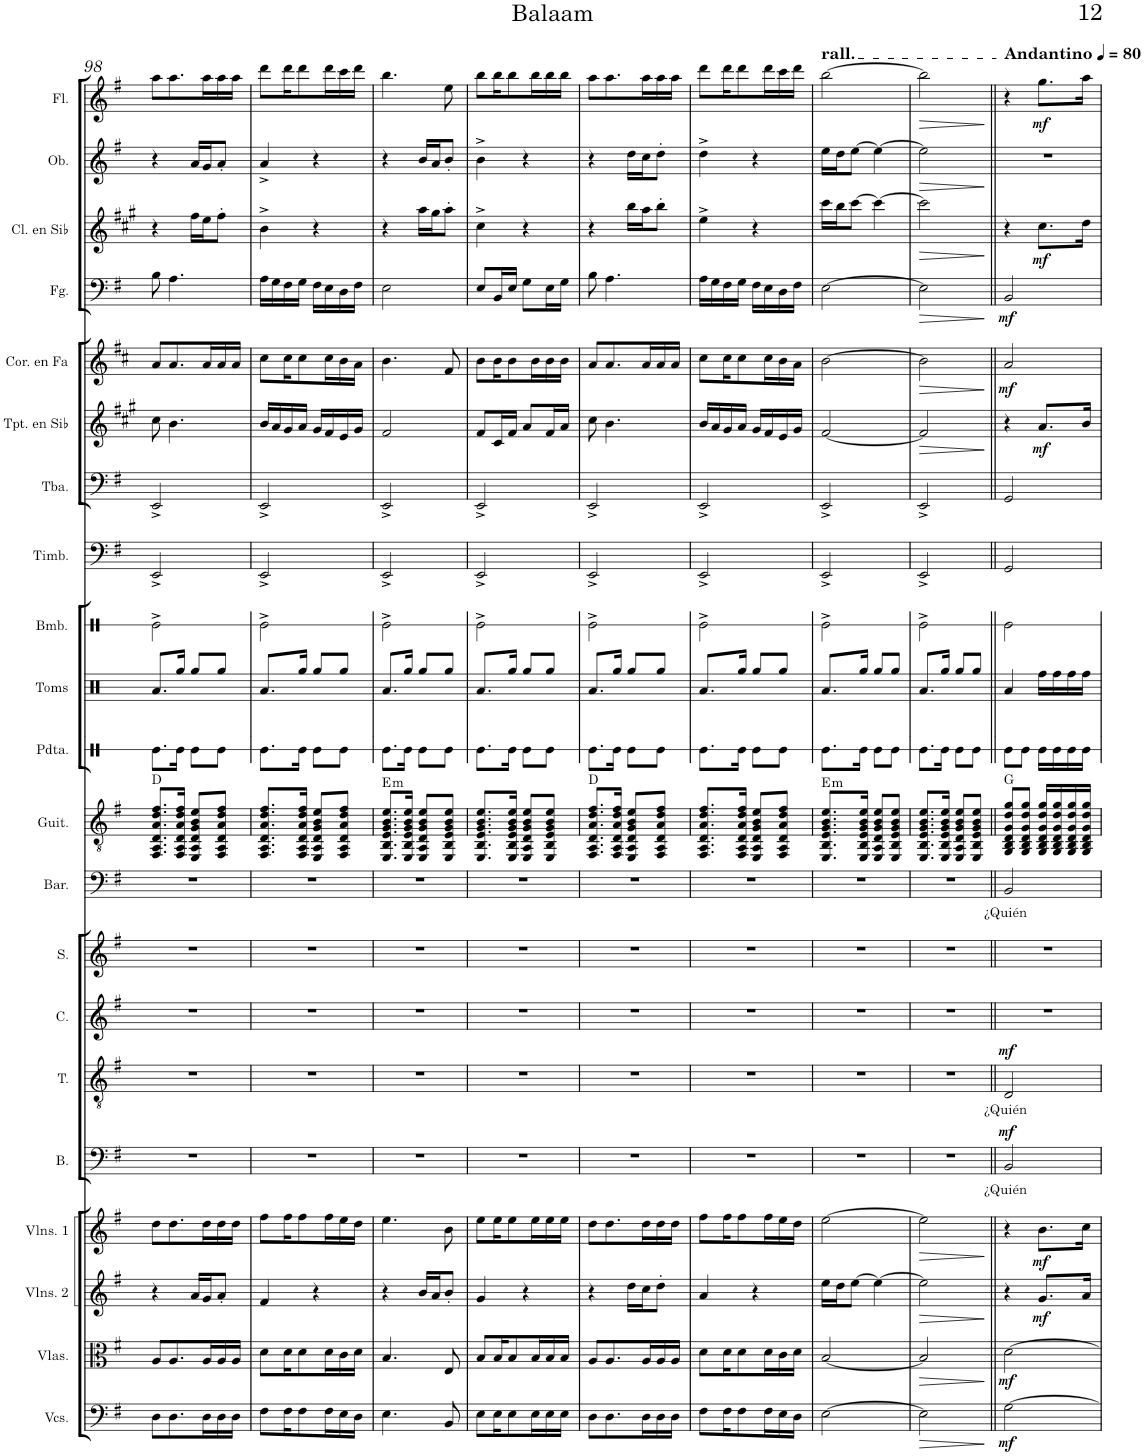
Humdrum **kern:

**kern	**dynam	**kern	**dynam	**kern	**dynam	**kern	**dynam	**kern	**text	**dynam	**kern	**text	**dynam	**kern	**kern	**kern	**text	**kern	**harte	**kern	**kern	**kern	**kern	**kern	**kern	**dynam	**kern	**dynam	**kern	**dynam	**kern	**dynam	**kern	**dynam	**kern	**dynam
*part21	*part21	*part20	*part20	*part19	*part19	*part18	*part18	*part17	*part17	*part17	*part16	*part16	*part16	*part15	*part14	*part13	*part13	*part12	*part12	*part11	*part10	*part9	*part8	*part7	*part6	*part6	*part5	*part5	*part4	*part4	*part3	*part3	*part2	*part2	*part1	*part1
*staff21	*staff21	*staff20	*staff20	*staff19	*staff19	*staff18	*staff18	*staff17	*staff17	*staff17	*staff16	*staff16	*staff16	*staff15	*staff14	*staff13	*staff13	*staff12	*	*staff11	*staff10	*staff9	*staff8	*staff7	*staff6	*staff6	*staff5	*staff5	*staff4	*staff4	*staff3	*staff3	*staff2	*staff2	*staff1	*staff1
*I"Violonchelos	*	*I"Violas	*	*I"Violines 2	*	*I"Violines 1	*	*I"Bajo	*	*	*I"Tenor	*	*	*I"Contralto	*I"Soprano	*I"Barítono	*	*I"Guitarra clásica	*	*I"Pandereta	*I"Toms	*I"Bombo	*I"Timbales	*I"Tuba	*I"Trompeta en Sib	*	*I"Trompa en Fa	*	*I"Fagot	*	*I"Clarinete en Sib	*	*I"Oboe	*	*I"Flauta	*
*I'Vcs.	*	*I'Vlas.	*	*I'Vlns. 2	*	*I'Vlns. 1	*	*I'B.	*	*	*I'T.	*	*	*I'C.	*I'S.	*I'Bar.	*	*I'Guit.	*	*I'Pdta.	*I'Toms	*I'Bmb.	*I'Timb.	*I'Tba.	*I'Tpt. en Sib	*	*	*	*I'Fg.	*	*I'Cl. en Sib	*	*I'Ob.	*	*I'Fl.	*
!!LO:PB:g=z
*clefF4	*	*clefC3	*	*clefG2	*	*clefG2	*	*clefF4	*	*	*clefGv2	*	*	*clefG2	*clefG2	*clefF4	*	*clefGv2	*	*clefX	*clefX	*clefX	*clefF4	*clefF4	*clefG2	*	*clefG2	*	*clefF4	*	*clefG2	*	*clefG2	*	*clefG2	*
*	*	*	*	*	*	*	*	*	*	*	*	*	*	*	*	*	*	*	*	*	*	*	*	*	*Trd1c2	*	*Trd4c7	*	*	*	*Trd1c2	*	*	*	*	*
*k[f#]	*	*k[f#]	*	*k[f#]	*	*k[f#]	*	*k[f#]	*	*	*k[f#]	*	*	*k[f#]	*k[f#]	*k[f#]	*	*k[f#]	*	*k[]	*k[]	*k[]	*k[f#]	*k[f#]	*k[f#c#g#]	*	*k[f#c#]	*	*k[f#]	*	*k[f#c#g#]	*	*k[f#]	*	*k[f#]	*
*M2/4	*	*M2/4	*	*M2/4	*	*M2/4	*	*M2/4	*	*	*M2/4	*	*	*M2/4	*M2/4	*M2/4	*	*M2/4	*	*M2/4	*M2/4	*M2/4	*M2/4	*M2/4	*M2/4	*	*M2/4	*	*M2/4	*	*M2/4	*	*M2/4	*	*M2/4	*
=98	=98	=98	=98	=98	=98	=98	=98	=98	=98	=98	=98	=98	=98	=98	=98	=98	=98	=98	=98	=98	=98	=98	=98	=98	=98	=98	=98	=98	=98	=98	=98	=98	=98	=98	=98	=98
8D\L	.	8A/L	.	4r	.	8dd\L	.	2r	.	.	2r	.	.	2r	2r	2r	.	8.FF#/ 8.AA/ 8.D/ 8.A/ 8.d/ 8.f#/L	D:maj	8.Re\L	8.Ra/L	2Re^\	2EE^/	2EE^/	8cc#\	.	8a/L	.	8B\	.	4r	.	4r	.	8aa\L	.
8.D\	.	8.A/	.	.	.	8.dd\	.	.	.	.	.	.	.	.	.	.	.	.	.	.	.	.	.	.	4.b\	.	8.a/	.	4.A\	.	.	.	.	.	8.aa\	.
.	.	.	.	.	.	.	.	.	.	.	.	.	.	.	.	.	.	16FF#/ 16AA/ 16D/ 16A/ 16d/ 16f#/Jk	.	16Re\Jk	16Rgg/Jk	.	.	.	.	.	.	.	.	.	.	.	.	.	.	.
.	.	.	.	16a/LL	.	.	.	.	.	.	.	.	.	.	.	.	.	8EE/ 8AA/ 8D/ 8G/ 8B/ 8e/L	.	8Re\L	8Rgg/L	.	.	.	.	.	.	.	.	.	16ff#\LL	.	16a/LL	.	.	.
16D\L	.	16A/L	.	16g/J	.	16dd\L	.	.	.	.	.	.	.	.	.	.	.	.	.	.	.	.	.	.	.	.	16a/L	.	.	.	16ee\J	.	16g/J	.	16aa\L	.
16D\	.	16A/	.	8a'/J	.	16dd\	.	.	.	.	.	.	.	.	.	.	.	8FF#/ 8AA/ 8D/ 8A/ 8d/ 8f#/J	.	8Re\J	8Rgg/J	.	.	.	.	.	16a/	.	.	.	8ff#'\J	.	8a'/J	.	16aa\	.
16D\JJ	.	16A/JJ	.	.	.	16dd\JJ	.	.	.	.	.	.	.	.	.	.	.	.	.	.	.	.	.	.	.	.	16a/JJ	.	.	.	.	.	.	.	16aa\JJ	.
=99	=99	=99	=99	=99	=99	=99	=99	=99	=99	=99	=99	=99	=99	=99	=99	=99	=99	=99	=99	=99	=99	=99	=99	=99	=99	=99	=99	=99	=99	=99	=99	=99	=99	=99	=99	=99
8F#\L	.	8d\L	.	4f#/	.	8ff#\L	.	2r	.	.	2r	.	.	2r	2r	2r	.	8.FF#/ 8.AA/ 8.D/ 8.A/ 8.d/ 8.f#/L	.	8.Re\L	8.Ra/L	2Re^\	2EE^/	2EE^/	16b/LL	.	8cc#\L	.	16A\LL	.	4b^\	.	4a^/	.	8ddd\L	.
.	.	.	.	.	.	.	.	.	.	.	.	.	.	.	.	.	.	.	.	.	.	.	.	.	16a/	.	.	.	16G\	.	.	.	.	.	.	.
16F#\K	.	16d\K	.	.	.	16ff#\K	.	.	.	.	.	.	.	.	.	.	.	.	.	.	.	.	.	.	16g#/	.	16cc#\K	.	16F#\	.	.	.	.	.	16ddd\K	.
8F#\	.	8d\	.	.	.	8ff#\	.	.	.	.	.	.	.	.	.	.	.	16FF#/ 16AA/ 16D/ 16A/ 16d/ 16f#/Jk	.	16Re\Jk	16Rgg/Jk	.	.	.	16a/JJ	.	8cc#\	.	16G\JJ	.	.	.	.	.	8ddd\	.
.	.	.	.	4r	.	.	.	.	.	.	.	.	.	.	.	.	.	8EE/ 8AA/ 8D/ 8G/ 8B/ 8e/L	.	8Re\L	8Rgg/L	.	.	.	16g#/LL	.	.	.	16F#\LL	.	4r	.	4r	.	.	.
16F#\L	.	16d\L	.	.	.	16ff#\L	.	.	.	.	.	.	.	.	.	.	.	.	.	.	.	.	.	.	16f#/	.	16cc#\L	.	16E\	.	.	.	.	.	16ddd\L	.
16E\	.	16c\	.	.	.	16ee\	.	.	.	.	.	.	.	.	.	.	.	8FF#/ 8AA/ 8D/ 8A/ 8d/ 8f#/J	.	8Re\J	8Rgg/J	.	.	.	16e/	.	16b\	.	16D\	.	.	.	.	.	16ccc\	.
16D\JJ	.	16d\JJ	.	.	.	16dd\JJ	.	.	.	.	.	.	.	.	.	.	.	.	.	.	.	.	.	.	16g#/JJ	.	16a\JJ	.	16F#\JJ	.	.	.	.	.	16ddd\JJ	.
=100	=100	=100	=100	=100	=100	=100	=100	=100	=100	=100	=100	=100	=100	=100	=100	=100	=100	=100	=100	=100	=100	=100	=100	=100	=100	=100	=100	=100	=100	=100	=100	=100	=100	=100	=100	=100
!	!	!	!	!	!	!	!	!	!	!	!	!	!	!	!	!	!	!	!LO:H:kt=m	!	!	!	!	!	!	!	!	!	!	!	!	!	!	!	!	!
4.E\	.	4.B/	.	4r	.	4.ee\	.	2r	.	.	2r	.	.	2r	2r	2r	.	8.EE/ 8.BB/ 8.E/ 8.G/ 8.B/ 8.e/L	E:min	8.Re\L	8.Ra/L	2Re^\	2EE^/	2EE^/	2f#/	.	4.b\	.	2E\	.	4r	.	4r	.	4.bb\	.
.	.	.	.	.	.	.	.	.	.	.	.	.	.	.	.	.	.	16EE/ 16BB/ 16E/ 16G/ 16B/ 16e/Jk	.	16Re\Jk	16Rgg/Jk	.	.	.	.	.	.	.	.	.	.	.	.	.	.	.
.	.	.	.	16b/LL	.	.	.	.	.	.	.	.	.	.	.	.	.	8EE/ 8AA/ 8D/ 8G/ 8B/ 8e/L	.	8Re\L	8Rgg/L	.	.	.	.	.	.	.	.	.	16aa\LL	.	16b/LL	.	.	.
.	.	.	.	16a/J	.	.	.	.	.	.	.	.	.	.	.	.	.	.	.	.	.	.	.	.	.	.	.	.	.	.	16gg#\J	.	16a/J	.	.	.
8BB/	.	8E/	.	8b'/J	.	8b\	.	.	.	.	.	.	.	.	.	.	.	8EE/ 8BB/ 8E/ 8G/ 8B/ 8e/J	.	8Re\J	8Rgg/J	.	.	.	.	.	8f#/	.	.	.	8aa'\J	.	8b'/J	.	8ee\	.
=101	=101	=101	=101	=101	=101	=101	=101	=101	=101	=101	=101	=101	=101	=101	=101	=101	=101	=101	=101	=101	=101	=101	=101	=101	=101	=101	=101	=101	=101	=101	=101	=101	=101	=101	=101	=101
8E\L	.	8B/L	.	4g/	.	8ee\L	.	2r	.	.	2r	.	.	2r	2r	2r	.	8.EE/ 8.BB/ 8.E/ 8.G/ 8.B/ 8.e/L	.	8.Re\L	8.Ra/L	2Re^\	2EE^/	2EE^/	8f#/L	.	8b\L	.	8E/L	.	4cc#^\	.	4b^\	.	8bb\L	.
16E\K	.	16B/K	.	.	.	16ee\K	.	.	.	.	.	.	.	.	.	.	.	.	.	.	.	.	.	.	16c#/L	.	16b\K	.	16BB/L	.	.	.	.	.	16bb\K	.
8E\	.	8B/	.	.	.	8ee\	.	.	.	.	.	.	.	.	.	.	.	16EE/ 16BB/ 16E/ 16G/ 16B/ 16e/Jk	.	16Re\Jk	16Rgg/Jk	.	.	.	16f#/JJ	.	8b\	.	16E/JJ	.	.	.	.	.	8bb\	.
.	.	.	.	4r	.	.	.	.	.	.	.	.	.	.	.	.	.	8EE/ 8AA/ 8D/ 8G/ 8B/ 8e/L	.	8Re\L	8Rgg/L	.	.	.	8a/L	.	.	.	8G\L	.	4r	.	4r	.	.	.
16E\L	.	16B/L	.	.	.	16ee\L	.	.	.	.	.	.	.	.	.	.	.	.	.	.	.	.	.	.	.	.	16b\L	.	.	.	.	.	.	.	16bb\L	.
16E\	.	16B/	.	.	.	16ee\	.	.	.	.	.	.	.	.	.	.	.	8EE/ 8BB/ 8E/ 8G/ 8B/ 8e/J	.	8Re\J	8Rgg/J	.	.	.	16f#/L	.	16b\	.	16E\L	.	.	.	.	.	16bb\	.
16E\JJ	.	16B/JJ	.	.	.	16ee\JJ	.	.	.	.	.	.	.	.	.	.	.	.	.	.	.	.	.	.	16a/JJ	.	16b\JJ	.	16G\JJ	.	.	.	.	.	16bb\JJ	.
=102	=102	=102	=102	=102	=102	=102	=102	=102	=102	=102	=102	=102	=102	=102	=102	=102	=102	=102	=102	=102	=102	=102	=102	=102	=102	=102	=102	=102	=102	=102	=102	=102	=102	=102	=102	=102
8D\L	.	8A/L	.	4r	.	8dd\L	.	2r	.	.	2r	.	.	2r	2r	2r	.	8.FF#/ 8.AA/ 8.D/ 8.A/ 8.d/ 8.f#/L	D:maj	8.Re\L	8.Ra/L	2Re^\	2EE^/	2EE^/	8cc#\	.	8a/L	.	8B\	.	4r	.	4r	.	8aa\L	.
8.D\	.	8.A/	.	.	.	8.dd\	.	.	.	.	.	.	.	.	.	.	.	.	.	.	.	.	.	.	4.b\	.	8.a/	.	4.A\	.	.	.	.	.	8.aa\	.
.	.	.	.	.	.	.	.	.	.	.	.	.	.	.	.	.	.	16FF#/ 16AA/ 16D/ 16A/ 16d/ 16f#/Jk	.	16Re\Jk	16Rgg/Jk	.	.	.	.	.	.	.	.	.	.	.	.	.	.	.
.	.	.	.	16dd\LL	.	.	.	.	.	.	.	.	.	.	.	.	.	8EE/ 8AA/ 8D/ 8G/ 8B/ 8e/L	.	8Re\L	8Rgg/L	.	.	.	.	.	.	.	.	.	16bb\LL	.	16dd\LL	.	.	.
16D\L	.	16A/L	.	16cc\J	.	16dd\L	.	.	.	.	.	.	.	.	.	.	.	.	.	.	.	.	.	.	.	.	16a/L	.	.	.	16aa\J	.	16cc\J	.	16aa\L	.
16D\	.	16A/	.	8dd'\J	.	16dd\	.	.	.	.	.	.	.	.	.	.	.	8FF#/ 8AA/ 8D/ 8A/ 8d/ 8f#/J	.	8Re\J	8Rgg/J	.	.	.	.	.	16a/	.	.	.	8bb'\J	.	8dd'\J	.	16aa\	.
16D\JJ	.	16A/JJ	.	.	.	16dd\JJ	.	.	.	.	.	.	.	.	.	.	.	.	.	.	.	.	.	.	.	.	16a/JJ	.	.	.	.	.	.	.	16aa\JJ	.
=103	=103	=103	=103	=103	=103	=103	=103	=103	=103	=103	=103	=103	=103	=103	=103	=103	=103	=103	=103	=103	=103	=103	=103	=103	=103	=103	=103	=103	=103	=103	=103	=103	=103	=103	=103	=103
8F#\L	.	8d\L	.	4a/	.	8ff#\L	.	2r	.	.	2r	.	.	2r	2r	2r	.	8.FF#/ 8.AA/ 8.D/ 8.A/ 8.d/ 8.f#/L	.	8.Re\L	8.Ra/L	2Re^\	2EE^/	2EE^/	16b/LL	.	8cc#\L	.	16A\LL	.	4ee^\	.	4dd^\	.	8ddd\L	.
.	.	.	.	.	.	.	.	.	.	.	.	.	.	.	.	.	.	.	.	.	.	.	.	.	16a/	.	.	.	16G\	.	.	.	.	.	.	.
16F#\K	.	16d\K	.	.	.	16ff#\K	.	.	.	.	.	.	.	.	.	.	.	.	.	.	.	.	.	.	16g#/	.	16cc#\K	.	16F#\	.	.	.	.	.	16ddd\K	.
8F#\	.	8d\	.	.	.	8ff#\	.	.	.	.	.	.	.	.	.	.	.	16FF#/ 16AA/ 16D/ 16A/ 16d/ 16f#/Jk	.	16Re\Jk	16Rgg/Jk	.	.	.	16a/JJ	.	8cc#\	.	16G\JJ	.	.	.	.	.	8ddd\	.
.	.	.	.	4r	.	.	.	.	.	.	.	.	.	.	.	.	.	8EE/ 8AA/ 8D/ 8G/ 8B/ 8e/L	.	8Re\L	8Rgg/L	.	.	.	16g#/LL	.	.	.	16F#\LL	.	4r	.	4r	.	.	.
16F#\L	.	16d\L	.	.	.	16ff#\L	.	.	.	.	.	.	.	.	.	.	.	.	.	.	.	.	.	.	16f#/	.	16cc#\L	.	16E\	.	.	.	.	.	16ddd\L	.
16E\	.	16c\	.	.	.	16ee\	.	.	.	.	.	.	.	.	.	.	.	8FF#/ 8AA/ 8D/ 8A/ 8d/ 8f#/J	.	8Re\J	8Rgg/J	.	.	.	16e/	.	16b\	.	16D\	.	.	.	.	.	16ccc\	.
16D\JJ	.	16d\JJ	.	.	.	16dd\JJ	.	.	.	.	.	.	.	.	.	.	.	.	.	.	.	.	.	.	16g#/JJ	.	16a\JJ	.	16F#\JJ	.	.	.	.	.	16ddd\JJ	.
=104	=104	=104	=104	=104	=104	=104	=104	=104	=104	=104	=104	=104	=104	=104	=104	=104	=104	=104	=104	=104	=104	=104	=104	=104	=104	=104	=104	=104	=104	=104	=104	=104	=104	=104	=104	=104
!	!	!	!	!	!	!	!	!	!	!	!	!	!	!	!	!	!	!	!LO:H:kt=m	!	!	!	!	!	!	!	!	!	!	!	!	!	!	!	!LO:TX:a:t=rall.	!
[2E\	.	[2B/	.	16ee\LL	.	[2ee\	.	2r	.	.	2r	.	.	2r	2r	2r	.	8.EE/ 8.BB/ 8.E/ 8.G/ 8.B/ 8.e/L	E:min	8.Re\L	8.Ra/L	2Re^\	2EE^/	2EE^/	[2f#/	.	[2b\	.	[2E\	.	16ccc#\LL	.	16ee\LL	.	[2bb\	.
.	.	.	.	16dd\J	.	.	.	.	.	.	.	.	.	.	.	.	.	.	.	.	.	.	.	.	.	.	.	.	.	.	16bb\J	.	16dd\J	.	.	.
.	.	.	.	[8ee\J	.	.	.	.	.	.	.	.	.	.	.	.	.	.	.	.	.	.	.	.	.	.	.	.	.	.	[8ccc#\J	.	[8ee\J	.	.	.
.	.	.	.	.	.	.	.	.	.	.	.	.	.	.	.	.	.	16EE/ 16BB/ 16E/ 16G/ 16B/ 16e/Jk	.	16Re\Jk	16Rgg/Jk	.	.	.	.	.	.	.	.	.	.	.	.	.	.	.
.	.	.	.	4ee\_	.	.	.	.	.	.	.	.	.	.	.	.	.	8EE/ 8AA/ 8D/ 8G/ 8B/ 8e/L	.	8Re\L	8Rgg/L	.	.	.	.	.	.	.	.	.	4ccc#\_	.	4ee\_	.	.	.
.	.	.	.	.	.	.	.	.	.	.	.	.	.	.	.	.	.	8EE/ 8BB/ 8E/ 8G/ 8B/ 8e/J	.	8Re\J	8Rgg/J	.	.	.	.	.	.	.	.	.	.	.	.	.	.	.
=105	=105	=105	=105	=105	=105	=105	=105	=105	=105	=105	=105	=105	=105	=105	=105	=105	=105	=105	=105	=105	=105	=105	=105	=105	=105	=105	=105	=105	=105	=105	=105	=105	=105	=105	=105	=105
!	!LO:HP:b	!	!LO:HP:b	!	!LO:HP:b	!	!LO:HP:b	!	!	!	!	!	!	!	!	!	!	!	!	!	!	!	!	!	!	!LO:HP:b	!	!LO:HP:b	!	!LO:HP:b	!	!LO:HP:b	!	!LO:HP:b	!	!LO:HP:b
2E\]	>	2B/]	>	2ee\]	>	2ee\]	>	2r	.	.	2r	.	.	2r	2r	2r	.	8.EE/ 8.BB/ 8.E/ 8.G/ 8.B/ 8.e/L	.	8.Re\L	8.Ra/L	2Re^\	2EE^/	2EE^/	2f#/]	>	2b\]	>	2E\]	>	2ccc#\]	>	2ee\]	>	2bb\]	>
.	.	.	.	.	.	.	.	.	.	.	.	.	.	.	.	.	.	16EE/ 16BB/ 16E/ 16G/ 16B/ 16e/Jk	.	16Re\Jk	16Rgg/Jk	.	.	.	.	.	.	.	.	.	.	.	.	.	.	.
.	.	.	.	.	.	.	.	.	.	.	.	.	.	.	.	.	.	8EE/ 8AA/ 8D/ 8G/ 8B/ 8e/L	.	8Re\L	8Rgg/L	.	.	.	.	.	.	.	.	.	.	.	.	.	.	.
.	.	.	.	.	.	.	.	.	.	.	.	.	.	.	.	.	.	8EE/ 8BB/ 8E/ 8G/ 8B/ 8e/J	.	8Re\J	8Rgg/J	.	.	.	.	.	.	.	.	.	.	.	.	.	.	.
.	]	.	]	.	]	.	]	.	.	.	.	.	.	.	.	.	.	.	.	.	.	.	.	.	.	]	.	]	.	]	.	]	.	]	.	]
=106||	=106||	=106||	=106||	=106||	=106||	=106||	=106||	=106||	=106||	=106||	=106||	=106||	=106||	=106||	=106||	=106||	=106||	=106||	=106||	=106||	=106||	=106||	=106||	=106||	=106||	=106||	=106||	=106||	=106||	=106||	=106||	=106||	=106||	=106||	=106||	=106||
*	*	*	*	*	*	*	*	*	*	*	*	*	*	*	*	*	*	*	*	*	*	*	*	*	*	*	*	*	*	*	*	*	*	*	*MM80	*
!	!	!	!	!	!	!	!	!	!	!	!	!	!	!	!	!	!	!	!	!	!	!	!	!	!	!	!	!	!	!	!	!	!	!	!LO:TX:a:B:t=Andantino	!
!	!LO:DY:b	!	!LO:DY:b	!	!	!	!	!	!LO:LY:b	!LO:DY:a	!	!LO:LY:b	!LO:DY:a	!	!	!	!LO:LY:b	!	!	!	!	!	!	!	!	!	!	!LO:DY:b	!	!LO:DY:b	!	!	!	!	!	!
[2G\	mf	[2d\	mf	4r	.	4r	.	2BB/	¿Quién	mf	2D/	¿Quién	mf	2r	2r	2BB/	¿Quién	8GG/ 8BB/ 8D/ 8G/ 8d/ 8g/L	G:maj	8Re\L	4Ra/	2Re\	2GG/	2GG/	4r	.	2a/	mf	2BB/	mf	4r	.	2r	.	4r	.
.	.	.	.	.	.	.	.	.	.	.	.	.	.	.	.	.	.	8GG/ 8BB/ 8D/ 8G/ 8d/ 8g/J	.	8Re\J	.	.	.	.	.	.	.	.	.	.	.	.	.	.	.	.
!	!	!	!	!	!LO:DY:b	!	!LO:DY:b	!	!	!	!	!	!	!	!	!	!	!	!	!	!	!	!	!	!	!LO:DY:b	!	!	!	!	!	!LO:DY:b	!	!	!	!LO:DY:b
.	.	.	.	8.g/L	mf	8.b\L	mf	.	.	.	.	.	.	.	.	.	.	16GG/ 16BB/ 16D/ 16G/ 16d/ 16g/LL	.	16Re\LL	16Rff\LL	.	.	.	8.a/L	mf	.	.	.	.	8.cc#\L	mf	.	.	8.gg\L	mf
.	.	.	.	.	.	.	.	.	.	.	.	.	.	.	.	.	.	16GG/ 16BB/ 16D/ 16G/ 16d/ 16g/	.	16Re\	16Rff\	.	.	.	.	.	.	.	.	.	.	.	.	.	.	.
.	.	.	.	.	.	.	.	.	.	.	.	.	.	.	.	.	.	16GG/ 16BB/ 16D/ 16G/ 16d/ 16g/	.	16Re\	16Rff\	.	.	.	.	.	.	.	.	.	.	.	.	.	.	.
.	.	.	.	16a/Jk	.	16cc\Jk	.	.	.	.	.	.	.	.	.	.	.	16GG/ 16BB/ 16D/ 16G/ 16d/ 16g/JJ	.	16Re\JJ	16Rff\JJ	.	.	.	16b/Jk	.	.	.	.	.	16dd\Jk	.	.	.	16aa\Jk	.
=	=	=	=	=	=	=	=	=	=	=	=	=	=	=	=	=	=	=	=	=	=	=	=	=	=	=	=	=	=	=	=	=	=	=	=	=
*-	*-	*-	*-	*-	*-	*-	*-	*-	*-	*-	*-	*-	*-	*-	*-	*-	*-	*-	*-	*-	*-	*-	*-	*-	*-	*-	*-	*-	*-	*-	*-	*-	*-	*-	*-	*-
